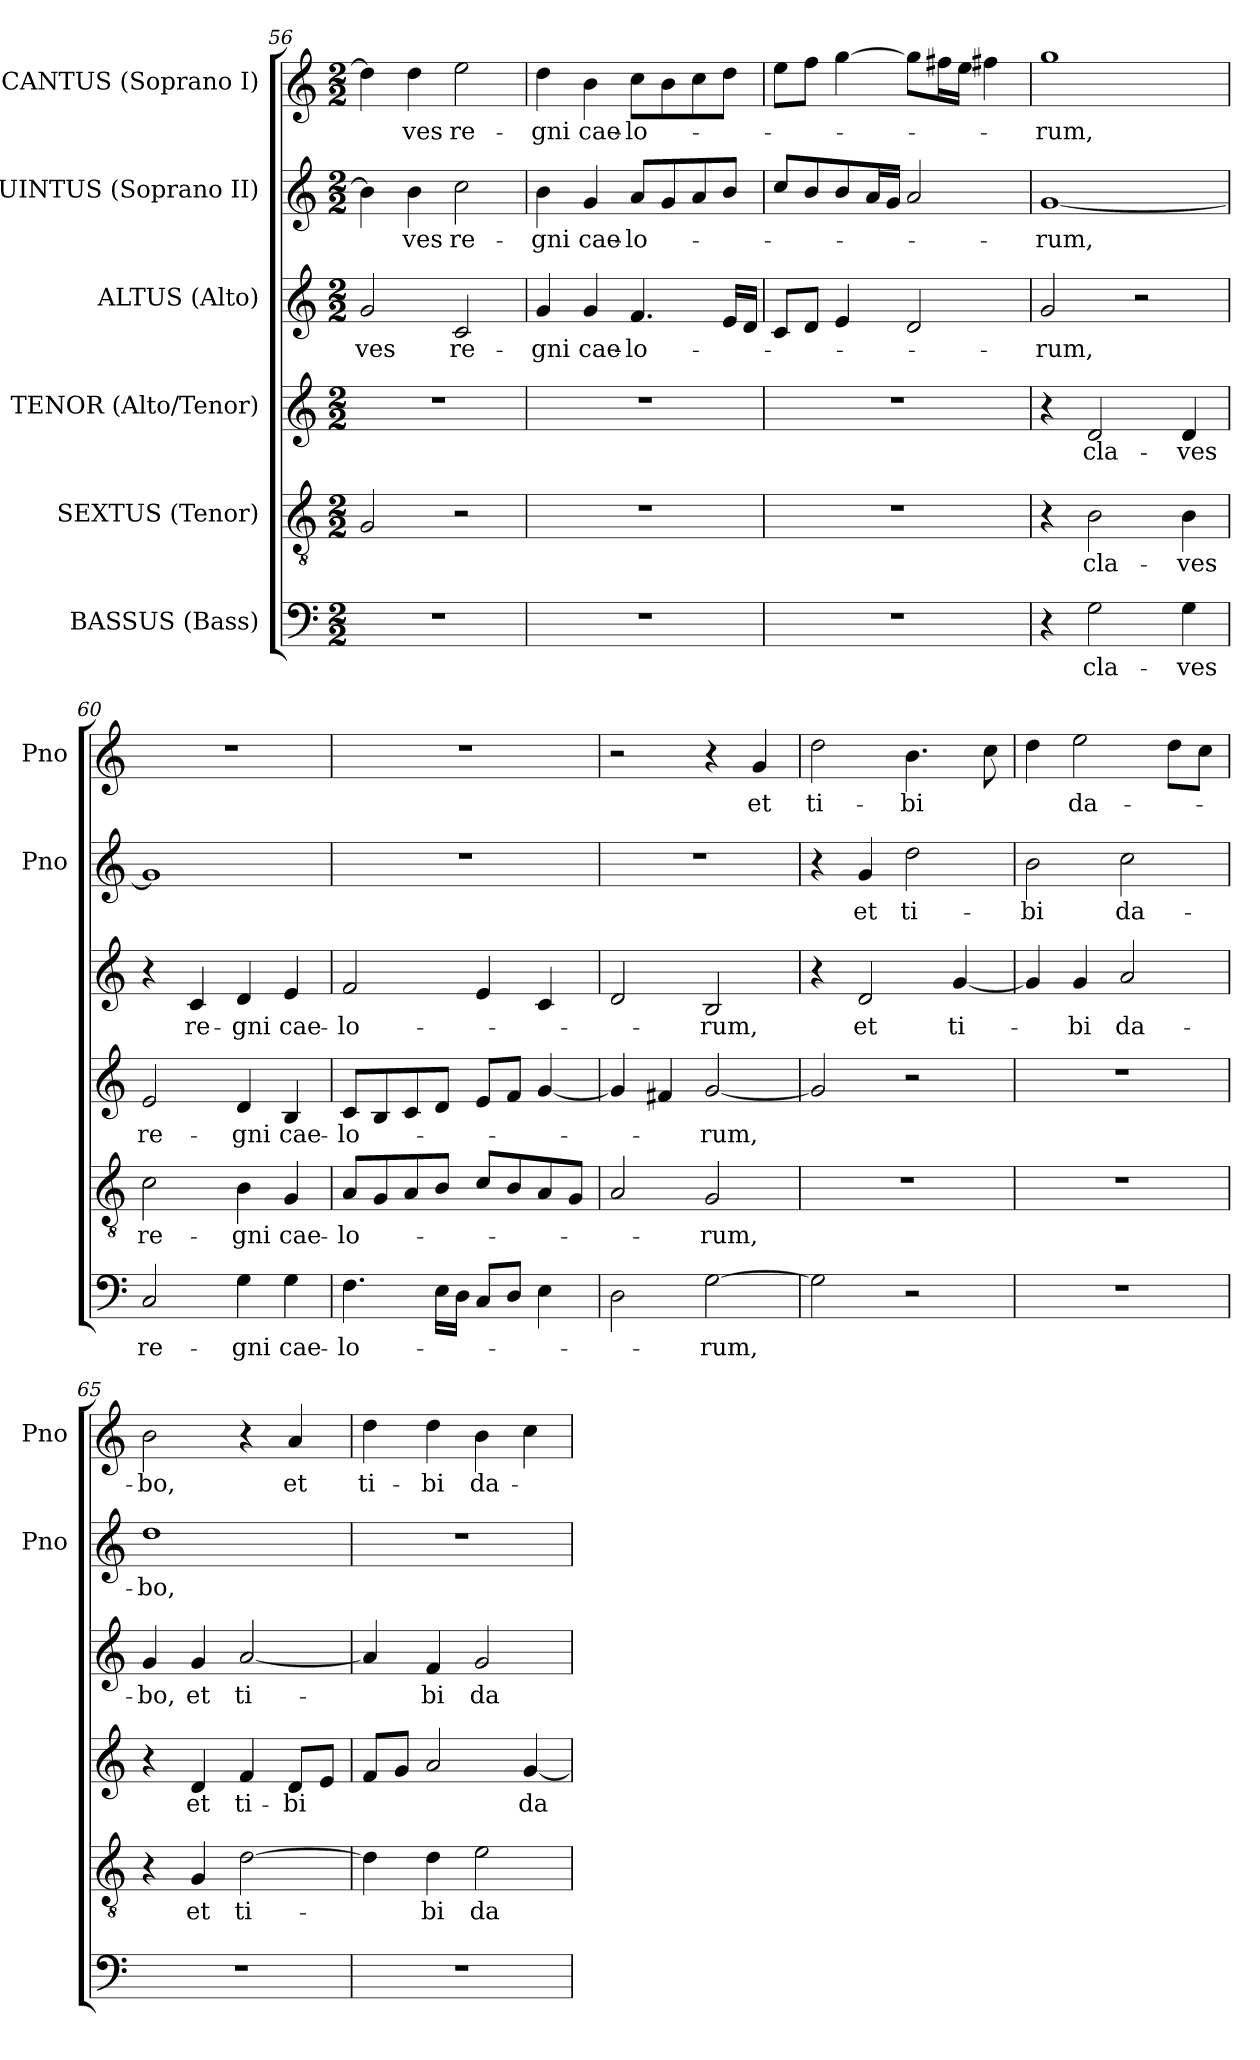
**kern	**text	**kern	**text	**kern	**text	**kern	**text	**kern	**text	**kern	**text
*part6	*part6	*part5	*part5	*part4	*part4	*part3	*part3	*part2	*part2	*part1	*part1
*staff6	*staff6	*staff5	*staff5	*staff4	*staff4	*staff3	*staff3	*staff2	*staff2	*staff1	*staff1
*I"BASSUS (Bass)	*	*I"SEXTUS (Tenor)	*	*I"TENOR (Alto/Tenor)	*	*I"ALTUS (Alto)	*	*I"QUINTUS (Soprano II)	*	*I"CANTUS (Soprano I)	*
*	*	*	*	*	*	*	*	*I'Pno	*	*I'Pno	*
*clefF4	*	*clefGv2	*	*clefG2	*	*clefG2	*	*clefG2	*	*clefG2	*
*k[]	*	*k[]	*	*k[]	*	*k[]	*	*k[]	*	*k[]	*
*C:	*	*C:	*	*C:	*	*C:	*	*C:	*	*C:	*
*M2/2	*	*M2/2	*	*M2/2	*	*M2/2	*	*M2/2	*	*M2/2	*
=56	=56	=56	=56	=56	=56	=56	=56	=56	=56	=56	=56
1r	.	2G/	.	1r	.	2g/	-ves	4b\]	.	4dd\]	.
.	.	.	.	.	.	.	.	4b\	-ves	4dd\	-ves
.	.	2r	.	.	.	2c/	re-	2cc\	re-	2ee\	re-
=57	=57	=57	=57	=57	=57	=57	=57	=57	=57	=57	=57
1r	.	1r	.	1r	.	4g/	-gni	4b\	-gni	4dd\	-gni
.	.	.	.	.	.	4g/	cae-	4g/	cae-	4b\	cae-
.	.	.	.	.	.	4.f/	-lo-	8a/L	-lo-	8cc\L	-lo-
.	.	.	.	.	.	.	.	8g/	.	8b\	.
.	.	.	.	.	.	.	.	8a/	.	8cc\	.
.	.	.	.	.	.	16e/LL	.	8b/J	.	8dd\J	.
.	.	.	.	.	.	16d/JJ	.	.	.	.	.
=58	=58	=58	=58	=58	=58	=58	=58	=58	=58	=58	=58
1r	.	1r	.	1r	.	8c/L	.	8cc/L	.	8ee\L	.
.	.	.	.	.	.	8d/J	.	8b/	.	8ff\J	.
.	.	.	.	.	.	4e/	.	8b/	.	[4gg\	.
.	.	.	.	.	.	.	.	16a/L	.	.	.
.	.	.	.	.	.	.	.	16g/JJ	.	.	.
.	.	.	.	.	.	2d/	.	2a/	.	8gg\L]	.
.	.	.	.	.	.	.	.	.	.	16ff#\L	.
.	.	.	.	.	.	.	.	.	.	16ee\JJ	.
.	.	.	.	.	.	.	.	.	.	4ff#X\	.
=59	=59	=59	=59	=59	=59	=59	=59	=59	=59	=59	=59
4r	.	4r	.	4r	.	2g/	-rum,	[1g	-rum,	1gg	-rum,
2G\	cla-	2B\	cla-	2d/	cla-	.	.	.	.	.	.
.	.	.	.	.	.	2r	.	.	.	.	.
4G\	-ves	4B\	-ves	4d/	-ves	.	.	.	.	.	.
!!LO:PB:g=z
=60	=60	=60	=60	=60	=60	=60	=60	=60	=60	=60	=60
2C/	re-	2c\	re-	2e/	re-	4r	.	1g]	.	1r	.
.	.	.	.	.	.	4c/	re-	.	.	.	.
4G\	-gni	4B\	-gni	4d/	-gni	4d/	-gni	.	.	.	.
4G\	cae-	4G/	cae-	4B/	cae-	4e/	cae-	.	.	.	.
=61	=61	=61	=61	=61	=61	=61	=61	=61	=61	=61	=61
4.F\	-lo-	8A/L	-lo-	8c/L	-lo-	2f/	-lo-	1r	.	1r	.
.	.	8G/	.	8B/	.	.	.	.	.	.	.
.	.	8A/	.	8c/	.	.	.	.	.	.	.
16E\LL	.	8B/J	.	8d/J	.	.	.	.	.	.	.
16D\JJ	.	.	.	.	.	.	.	.	.	.	.
8C/L	.	8c/L	.	8e/L	.	4e/	.	.	.	.	.
8D/J	.	8B/	.	8f/J	.	.	.	.	.	.	.
4E\	.	8A/	.	[4g/	.	4c/	.	.	.	.	.
.	.	8G/J	.	.	.	.	.	.	.	.	.
=62	=62	=62	=62	=62	=62	=62	=62	=62	=62	=62	=62
2D\	.	2A/	.	4g/]	.	2d/	.	1r	.	2r	.
.	.	.	.	4f#/	.	.	.	.	.	.	.
[2G\	-rum,	2G/	-rum,	[2g/	-rum,	2B/	-rum,	.	.	4r	.
.	.	.	.	.	.	.	.	.	.	4g/	et
=63	=63	=63	=63	=63	=63	=63	=63	=63	=63	=63	=63
2G\]	.	1r	.	2g/]	.	4r	.	4r	.	2dd\	ti-
.	.	.	.	.	.	2d/	et	4g/	et	.	.
2r	.	.	.	2r	.	.	.	2dd\	ti-	4.b\	-bi
.	.	.	.	.	.	[4g/	ti-	.	.	.	.
.	.	.	.	.	.	.	.	.	.	8cc\	.
=64	=64	=64	=64	=64	=64	=64	=64	=64	=64	=64	=64
1r	.	1r	.	1r	.	4g/]	.	2b\	-bi	4dd\	.
.	.	.	.	.	.	4g/	-bi	.	.	2ee\	da-
.	.	.	.	.	.	2a/	da-	2cc\	da-	.	.
.	.	.	.	.	.	.	.	.	.	8dd\L	.
.	.	.	.	.	.	.	.	.	.	8cc\J	.
=65	=65	=65	=65	=65	=65	=65	=65	=65	=65	=65	=65
1r	.	4r	.	4r	.	4g/	-bo,	1dd	-bo,	2b\	-bo,
.	.	4G/	et	4d/	et	4g/	et	.	.	.	.
.	.	[2d\	ti-	4f/	ti-	[2a/	ti-	.	.	4r	.
.	.	.	.	8d/L	-bi	.	.	.	.	4a/	et
.	.	.	.	8e/J	.	.	.	.	.	.	.
!!LO:LB:g=z
=66	=66	=66	=66	=66	=66	=66	=66	=66	=66	=66	=66
1r	.	4d\]	-­	8f/L	.	4a/]	-­	1r	.	4dd\	ti-
.	.	.	.	8g/J	.	.	.	.	.	.	.
.	.	4d\	bi	2a/	.	4f/	bi	.	.	4dd\	-bi
.	.	2e\	da	.	.	2g/	da	.	.	4b\	da-
.	.	.	.	[4g/	da-	.	.	.	.	4cc\	.
=	=	=	=	=	=	=	=	=	=	=	=
*-	*-	*-	*-	*-	*-	*-	*-	*-	*-	*-	*-
